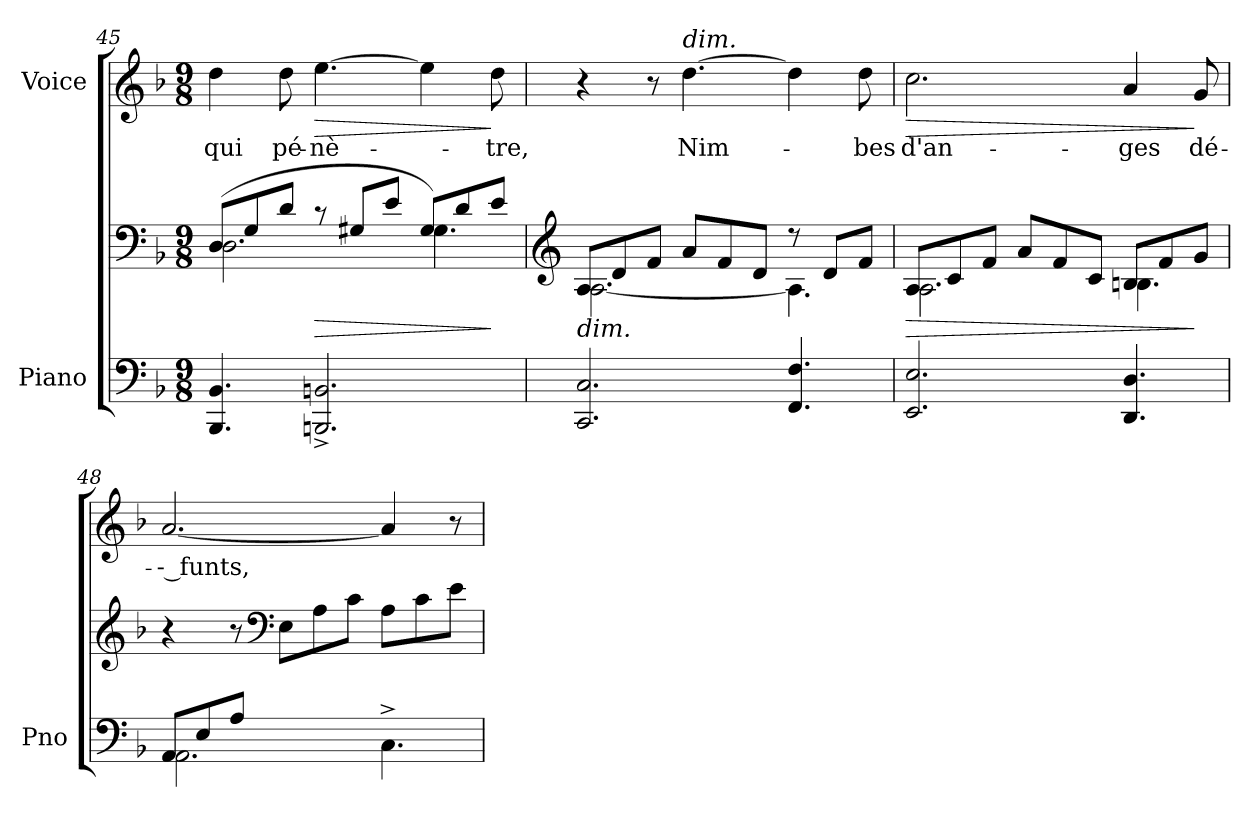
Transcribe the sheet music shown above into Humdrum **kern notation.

**kern	**kern	**dynam	**kern	**text	**dynam
*part2	*part2	*part2	*part1	*part1	*part1
*staff3	*staff2	*staff2/3	*staff1	*staff1	*staff1
*I"Piano	*	*	*I"Voice	*	*
*I'Pno	*	*	*	*	*
*clefF4	*clefF4	*	*clefG2	*	*
*k[b-]	*k[b-]	*	*k[b-]	*	*
*M9/8	*M9/8	*	*M9/8	*	*
=45	=45	=45	=45	=45	=45
*	*^	*	*	*	*
4.BBB-/ 4.BB-/	(8D/L	2.D\	.	4dd\	qui	.
.	8G/	.	.	.	.	.
.	8d/J	.	.	8dd\	pé-	.
!	!	!	!LO:HP:b	!	!	!LO:HP:b
2.BBBn/^ 2.BBn/^	8r	.	>	[4.ee\	-nè-	>
.	8G#X/L	.	.	.	.	.
.	8e/J	.	.	.	.	.
.	8G#/L)	4.G#\	.	4ee\]	.	.
.	8d/	.	.	.	.	.
.	8e/J	.	]	8dd\	-tre,	]
=46	=46	=46	=46	=46	=46	=46
*	*clefG2	*	*	*	*	*
!	!LO:TX:b:i:t=dim.	!	!	!	!	!
2.CC/ 2.C/	8A/L	[2.A\	.	4r	.	.
.	8d/	.	.	.	.	.
.	8f/J	.	.	8r	.	.
!	!	!	!	!LO:TX:a:i:t=dim.	!	!
.	8a/L	.	.	[4.dd\	Nim-	.
.	8f/	.	.	.	.	.
.	8d/J	.	.	.	.	.
4.FF/ 4.F/	8r	4.A\]	.	4dd\]	.	.
.	8d/L	.	.	.	.	.
.	8f/J	.	.	8dd\	bes	.
=47	=47	=47	=47	=47	=47	=47
!	!	!	!LO:HP:b	!	!	!LO:HP:b
2.EE/ 2.E/	8A/L	2.A\	>	2.cc\	d'an-	>
.	8c/	.	.	.	.	.
.	8f/J	.	.	.	.	.
.	8a/L	.	.	.	.	.
.	8f/	.	.	.	.	.
.	8c/J	.	.	.	.	.
4.DD/ 4.D/	8Bn/L	4.B\	.	4a/	-ges	.
.	8f/	.	.	.	.	.
.	8g/J	.	]	8g/	dé-	]
*	*v	*v	*	*	*	*
=48	=48	=48	=48	=48	=48
*^	*	*	*	*	*
8AA/L	2.AA\	4r	.	[2.a/	-- funts,	.
8E/	.	.	.	.	.	.
8A/J	.	8r	.	.	.	.
*	*	*clefF4	*	*	*	*
4ryy	.	8E\L	.	.	.	.
.	.	8A\	.	.	.	.
8ryy	.	8c\J	.	.	.	.
4ryy	4.C^\	8A\L	.	4a/]	.	.
.	.	8c\	.	.	.	.
8ryy	.	8e\J	.	8r	.	.
*v	*v	*	*	*	*	*
=	=	=	=	=	=
*-	*-	*-	*-	*-	*-
